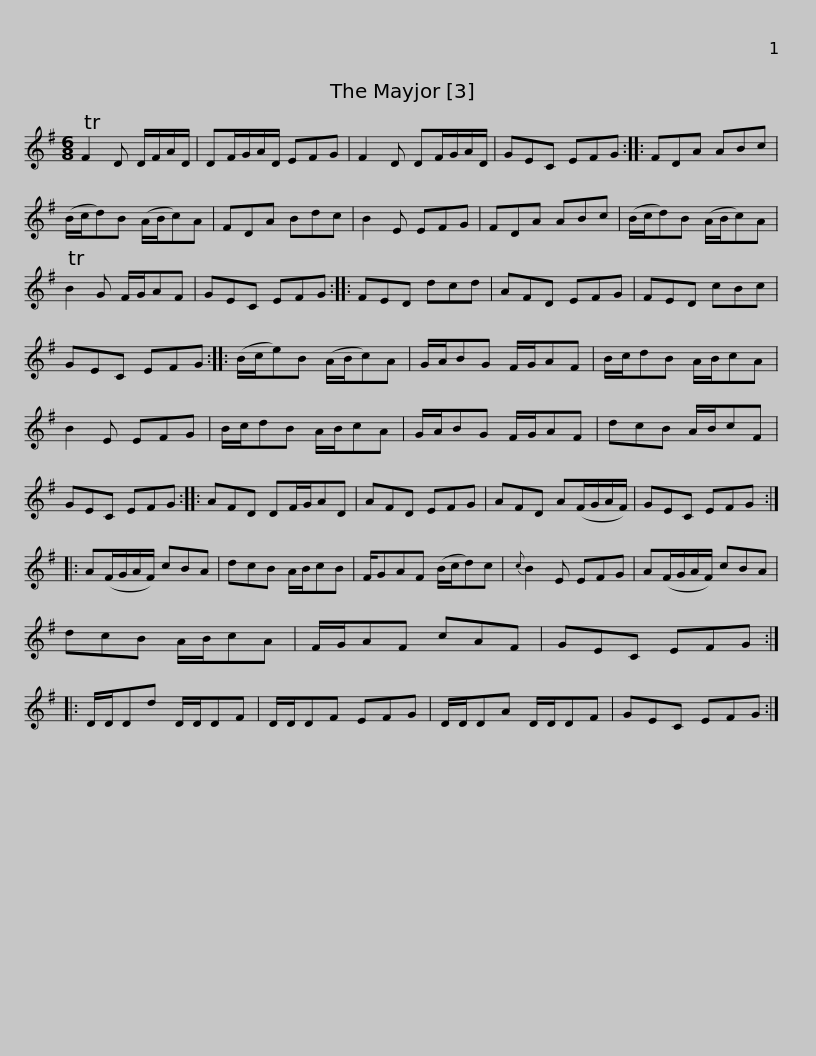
X:1
L:1/8
M:6/8
I:linebreak $
K:G
V:1 treble
V:1
 TF2 D D/F/A/D/ | DF/G/A/D/ EFG | F2 D DF/G/A/D/ | GEC EFG :: FDA ABc | %5
 (B/c/d)B (A/B/c)A |$ FDA Bdc | B2 E EFG | FDA ABc | (B/c/d)B (A/B/c)A | %10
 TB2 G F/G/AF | GEC EFG :: FED dcd |$ AFD EFG | FED cBc | %15
 GEC EFG :: (B/c/e)B (A/B/c)A | G/A/BG F/G/AF | B/c/dB A/B/cA |$ B2 E EFG | %20
 B/c/dB A/B/cA | G/A/BG F/G/AF | dcB A/B/cF | GEC EFG :: AFD DF/G/AD |$ %25
 AFD EFG | AFD A(F/G/A/F/) | GEC EFG :: A(F/G/A/F/) cBA | dcB A/B/cB | %30
 F/GAF (B/c/d)c |${c} B2 E EFG | A(F/G/A/F/) cBA | dcB A/B/cA | F/G/AF cAF | %35
 GEC EFG :: D/D/Dd D/D/DF |$ D/D/DF EFG | D/D/DA D/D/DF | GEC EFG :| %40
